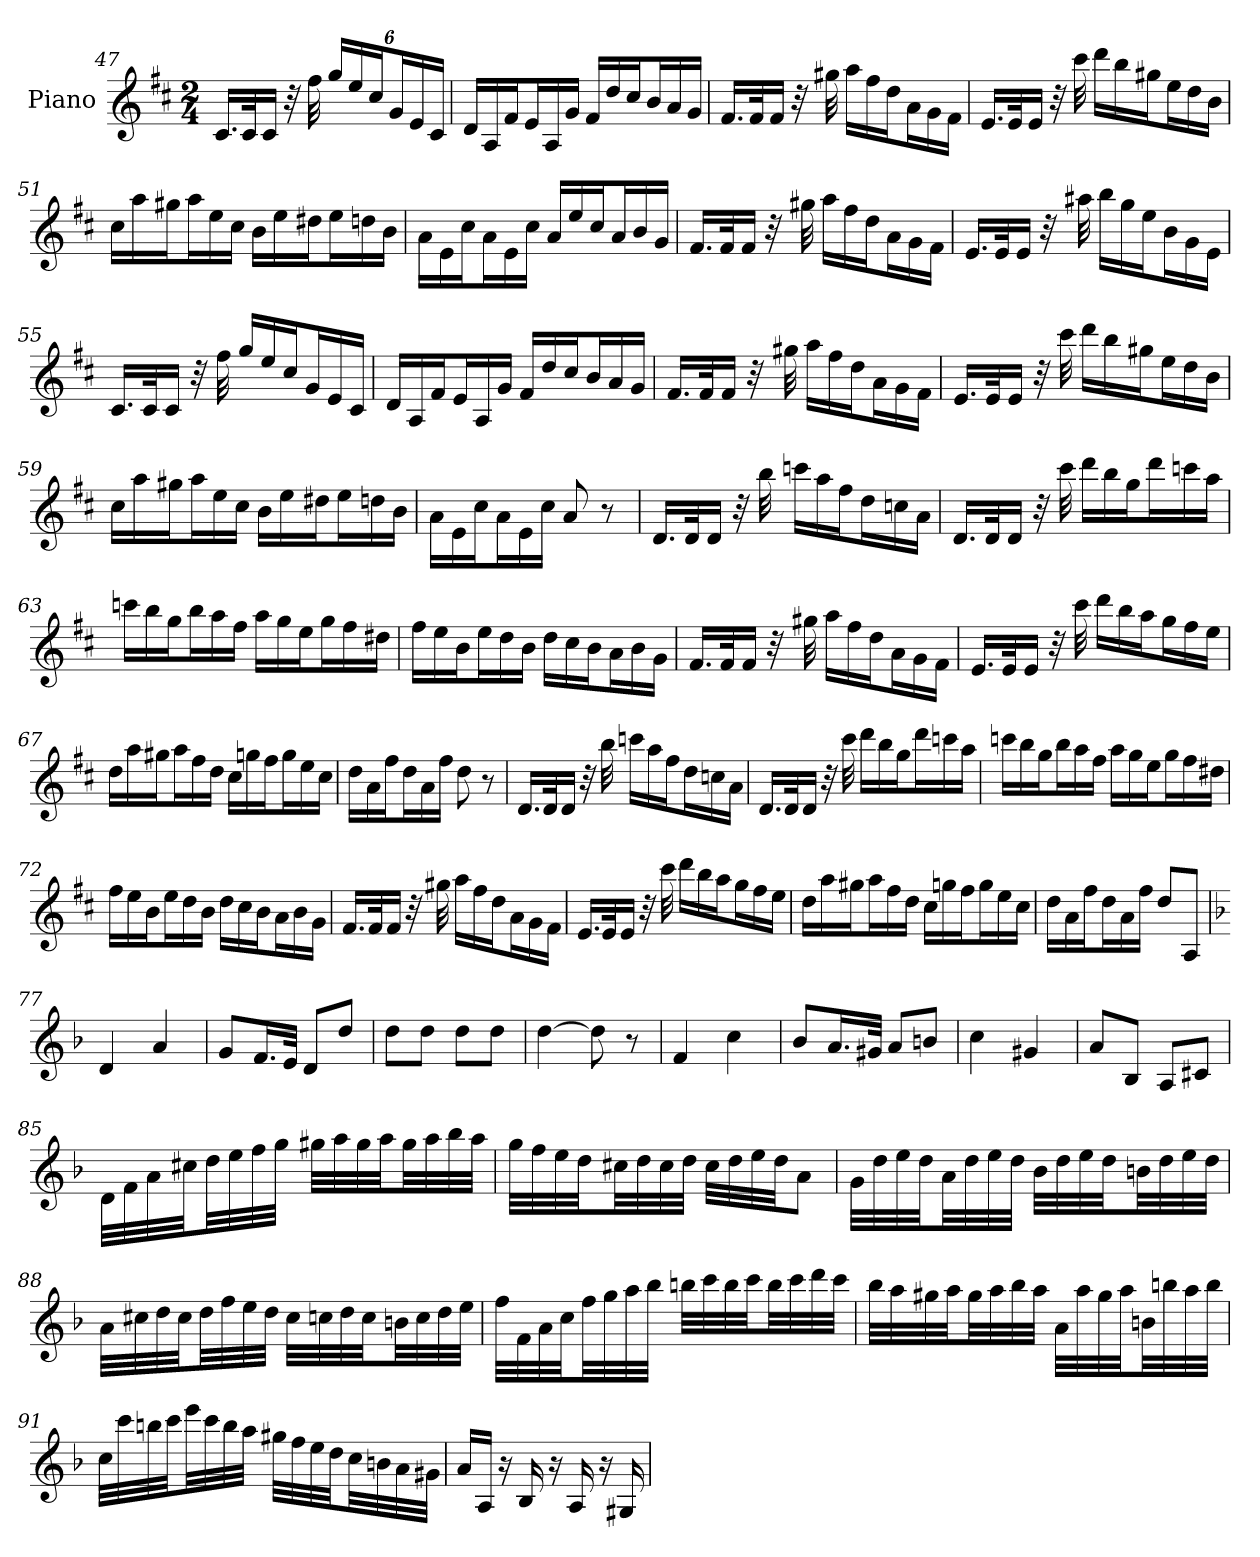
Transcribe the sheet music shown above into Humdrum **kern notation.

**kern
*part1
*staff1
*I"Piano
*I'Pno
*clefG2
*k[f#c#]
*D:
*M2/4
=47
16.c#/LL
32c#/k
16c#/JJ
32r
32ff#
24gg/LL
24ee/
24cc#/J
*Xtuplet
24g/L
24e/
24c#/JJ
=48
24d/LL
24A/
24f#/J
24e/L
24A/
24g/JJ
24f#/LL
24dd/
24cc#/J
24b/L
24a/
24g/JJ
=49
16.f#/LL
32f#/k
16f#/JJ
32r
32gg#X
24aa\LL
24ff#\
24dd\J
24a\L
24g\
24f#\JJ
=50
16.e/LL
32e/k
16e/JJ
32r
32ccc#
24ddd\LL
24bb\
24gg#X\J
24ee\L
24dd\
24b\JJ
=51
24cc#\LL
24aa\
24gg#X\J
24aa\L
24ee\
24cc#\JJ
24b\LL
24ee\
24dd#X\J
24ee\L
24ddn\
24b\JJ
=52
24a\LL
24e\
24cc#\J
24a\L
24e\
24cc#\JJ
24a/LL
24ee/
24cc#/J
24a/L
24b/
24g/JJ
=53
16.f#/LL
32f#/k
16f#/JJ
32r
32gg#X
24aa\LL
24ff#\
24dd\J
24a\L
24g\
24f#\JJ
=54
16.e/LL
32e/k
16e/JJ
32r
32aa#X
24bb\LL
24gg\
24ee\J
24b\L
24g\
24e\JJ
=55
16.c#/LL
32c#/k
16c#/JJ
32r
32ff#
24gg/LL
24ee/
24cc#/J
24g/L
24e/
24c#/JJ
=56
24d/LL
24A/
24f#/J
24e/L
24A/
24g/JJ
24f#/LL
24dd/
24cc#/J
24b/L
24a/
24g/JJ
=57
16.f#/LL
32f#/k
16f#/JJ
32r
32gg#X
24aa\LL
24ff#\
24dd\J
24a\L
24g\
24f#\JJ
=58
16.e/LL
32e/k
16e/JJ
32r
32ccc#
24ddd\LL
24bb\
24gg#X\J
24ee\L
24dd\
24b\JJ
=59
24cc#\LL
24aa\
24gg#X\J
24aa\L
24ee\
24cc#\JJ
24b\LL
24ee\
24dd#X\J
24ee\L
24ddn\
24b\JJ
=60
24a\LL
24e\
24cc#\J
24a\L
24e\
24cc#\JJ
8a
8r
=61
16.d/LL
32d/k
16d/JJ
32r
32bb
24cccn\LL
24aa\
24ff#\J
24dd\L
24ccn\
24a\JJ
=62
16.d/LL
32d/k
16d/JJ
32r
32ccc#
24ddd\LL
24bb\
24gg\J
24ddd\L
24cccn\
24aa\JJ
=63
24cccn\LL
24bb\
24gg\J
24bb\L
24aa\
24ff#\JJ
24aa\LL
24gg\
24ee\J
24gg\L
24ff#\
24dd#X\JJ
=64
24ff#\LL
24ee\
24b\J
24ee\L
24dd\
24b\JJ
24dd\LL
24cc#\
24b\J
24a\L
24b\
24g\JJ
=65
16.f#/LL
32f#/k
16f#/JJ
32r
32gg#X
24aa\LL
24ff#\
24dd\J
24a\L
24g\
24f#\JJ
=66
16.e/LL
32e/k
16e/JJ
32r
32ccc#
24ddd\LL
24bb\
24aa\J
24gg\L
24ff#\
24ee\JJ
=67
24dd\LL
24aa\
24gg#X\J
24aa\L
24ff#\
24dd\JJ
24cc#\LL
24ggn\
24ff#\J
24gg\L
24ee\
24cc#\JJ
=68
24dd\LL
24a\
24ff#\J
24dd\L
24a\
24ff#\JJ
8dd
8r
=69
16.d/LL
32d/k
16d/JJ
32r
32bb
24cccn\LL
24aa\
24ff#\J
24dd\L
24ccn\
24a\JJ
=70
16.d/LL
32d/k
16d/JJ
32r
32ccc#
24ddd\LL
24bb\
24gg\J
24ddd\L
24cccn\
24aa\JJ
=71
24cccn\LL
24bb\
24gg\J
24bb\L
24aa\
24ff#\JJ
24aa\LL
24gg\
24ee\J
24gg\L
24ff#\
24dd#X\JJ
=72
24ff#\LL
24ee\
24b\J
24ee\L
24dd\
24b\JJ
24dd\LL
24cc#\
24b\J
24a\L
24b\
24g\JJ
=73
16.f#/LL
32f#/k
16f#/JJ
32r
32gg#X
24aa\LL
24ff#\
24dd\J
24a\L
24g\
24f#\JJ
=74
16.e/LL
32e/k
16e/JJ
32r
32ccc#
24ddd\LL
24bb\
24aa\J
24gg\L
24ff#\
24ee\JJ
=75
24dd\LL
24aa\
24gg#X\J
24aa\L
24ff#\
24dd\JJ
24cc#\LL
24ggn\
24ff#\J
24gg\L
24ee\
24cc#\JJ
=76
24dd\LL
24a\
24ff#\J
24dd\L
24a\
24ff#\JJ
8dd/L
8A/J
=77
*k[b-]
*d:
4d
4a
=78
8g/L
16.f/L
32e/JJk
8d/L
8dd/J
=79
8dd\L
8dd\J
8dd\L
8dd\J
=80
[4dd
8dd]
8r
=81
4f
4cc
=82
8b-/L
16.a/L
32g#X/JJk
8a/L
8bn/J
=83
4cc
4g#X
=84
8a/L
8B-/J
8A/L
8c#X/J
=85
32d\LLL
32f\
32a\
32cc#X\JJ
32dd\LL
32ee\
32ff\
32gg\JJJ
32gg#X\LLL
32aa\
32gg#\
32aa\JJ
32gg#\LL
32aa\
32bb-\
32aa\JJJ
=86
32gg\LLL
32ff\
32ee\
32dd\JJ
32cc#X\LL
32dd\
32cc#\
32dd\JJJ
32cc#\LLL
32dd\
32ee\
32dd\JJ
8a\J
=87
32g\LLL
32dd\
32ee\
32dd\JJ
32a\LL
32dd\
32ee\
32dd\JJJ
32b-\LLL
32dd\
32ee\
32dd\JJ
32bn\LL
32dd\
32ee\
32dd\JJJ
=88
32a\LLL
32cc#X\
32dd\
32cc#\JJ
32dd\LL
32ff\
32ee\
32dd\JJJ
32cc#\LLL
32ccn\
32dd\
32cc\JJ
32bn\LL
32cc\
32dd\
32ee\JJJ
=89
32ff\LLL
32f\
32a\
32cc\JJ
32ff\LL
32gg\
32aa\
32bb-\JJJ
32bbn\LLL
32ccc\
32bb\
32ccc\JJ
32bb\LL
32ccc\
32ddd\
32ccc\JJJ
=90
32bb-\LLL
32aa\
32gg#X\
32aa\JJ
32gg#\LL
32aa\
32bb-\
32aa\JJJ
32a\LLL
32aa\
32gg#\
32aa\JJ
32bn\LL
32bbn\
32aa\
32bb\JJJ
=91
32cc\LLL
32ccc\
32bbn\
32ccc\JJ
32eee\LL
32ccc\
32bb\
32aa\JJJ
32gg#X\LLL
32ff\
32ee\
32dd\JJ
32cc\LL
32bn\
32a\
32g#X\JJJ
=92
16a/LL
16A/JJ
16r
16B-
16r
16A
16r
16G#X
=
*-
